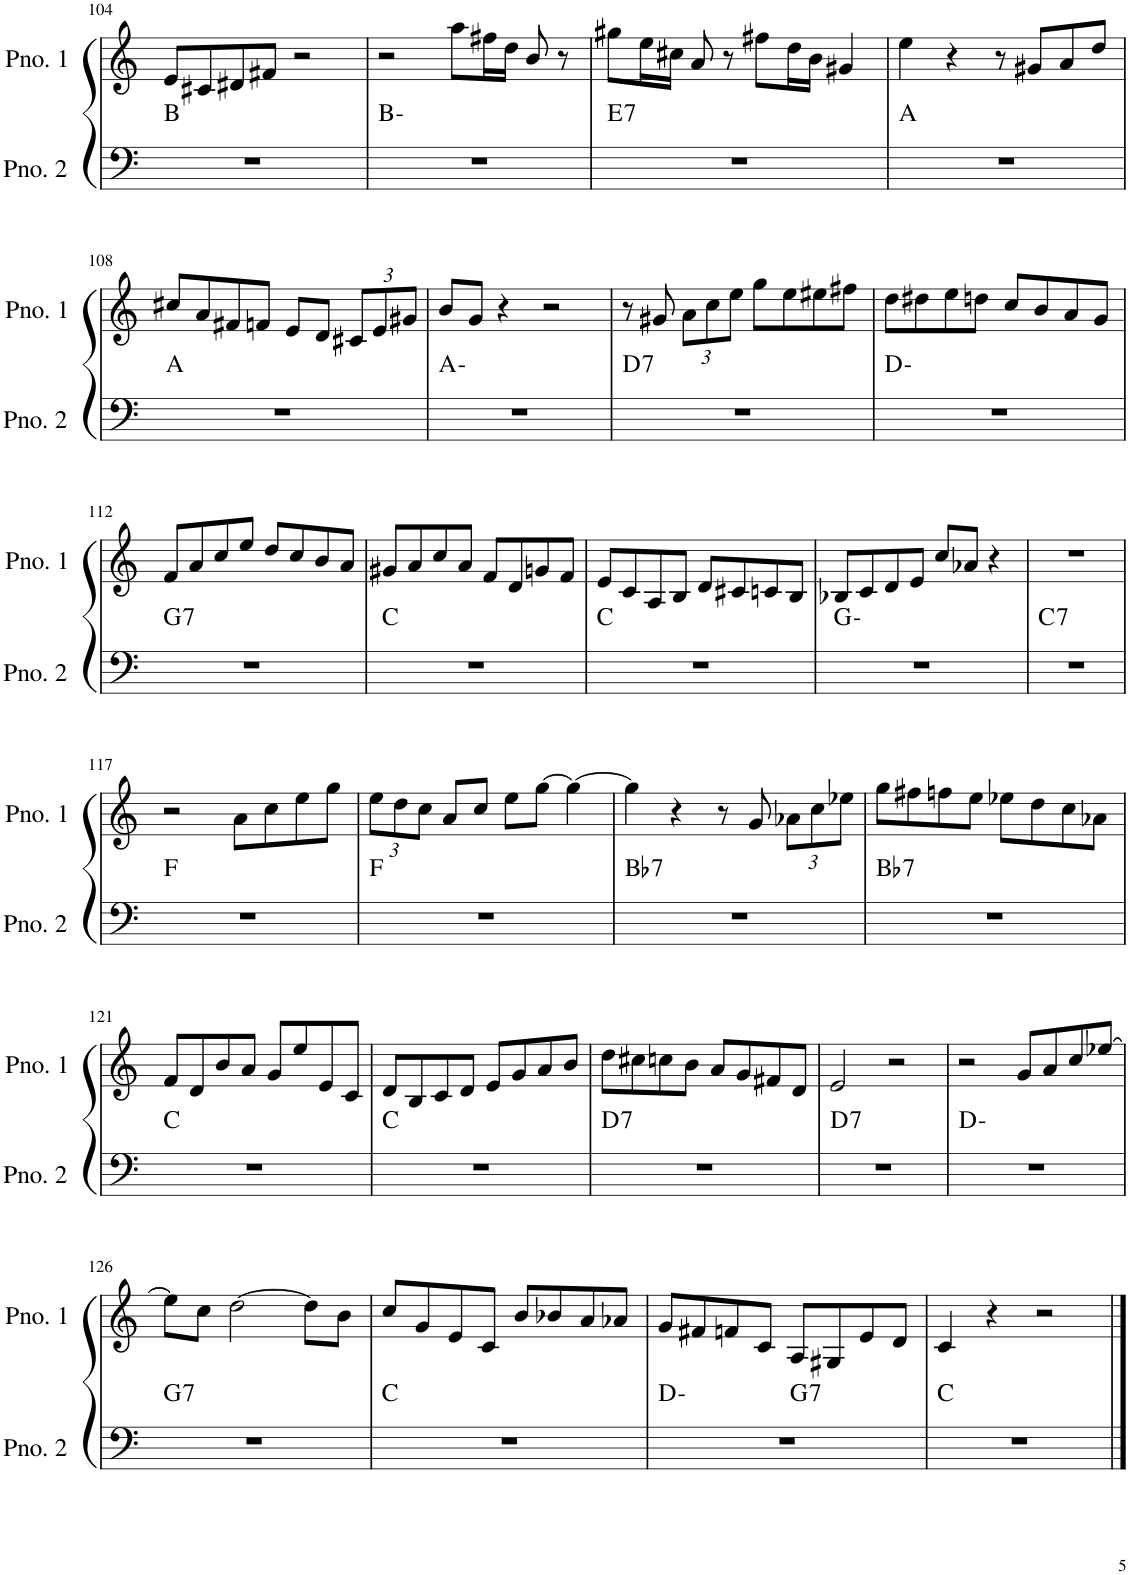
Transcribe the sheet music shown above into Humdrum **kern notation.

**kern	**harte	**kern
*part2	*part2	*part1
*staff2	*	*staff1
*I"ピアノ 2	*	*I"ピアノ 1
!!LO:PB:g=z
*clefF4	*	*clefG2
*k[]	*	*k[]
*M4/4	*	*M4/4
=104	=104	=104
1r	B:maj	8e/L
.	.	8c#X/
.	.	8d#X/
.	.	8f#X/J
.	.	2r
=105	=105	=105
1r	B:min	2r
.	.	8aa\L
.	.	16ff#X\L
.	.	16dd\JJ
.	.	8b/
.	.	8r
=106	=106	=106
!	!LO:H:kt=7	!
1r	E:7	8gg#X\L
.	.	16ee\L
.	.	16cc#X\JJ
.	.	8a/
.	.	8r
.	.	8ff#X\L
.	.	16dd\L
.	.	16b\JJ
.	.	4g#X/
=107	=107	=107
1r	A:maj	4ee\
.	.	4r
.	.	8r
.	.	8g#X/L
.	.	8a/
.	.	8dd/J
!!LO:LB:g=z
=108	=108	=108
1r	A:maj	8cc#X/L
.	.	8a/
.	.	8f#X/
.	.	8fn/J
.	.	8e/L
.	.	8d/J
*	*	*Xbrackettup
.	.	12c#X/L
.	.	12e/
.	.	12g#X/J
=109	=109	=109
1r	A:min	8b/L
.	.	8g/J
.	.	4r
.	.	2r
=110	=110	=110
!	!LO:H:kt=7	!
1r	D:7	8r
.	.	8g#X/
.	.	12a\L
.	.	12cc\
.	.	12ee\J
.	.	8gg\L
.	.	8ee\
.	.	8ee#X\
.	.	8ff#X\J
=111	=111	=111
1r	D:min	8dd\L
.	.	8dd#X\
.	.	8ee\
.	.	8ddn\J
.	.	8cc/L
.	.	8b/
.	.	8a/
.	.	8g/J
!!LO:LB:g=z
=112	=112	=112
!	!LO:H:kt=7	!
1r	G:7	8f/L
.	.	8a/
.	.	8cc/
.	.	8ee/J
.	.	8dd/L
.	.	8cc/
.	.	8b/
.	.	8a/J
=113	=113	=113
1r	C:maj	8g#X/L
.	.	8a/
.	.	8cc/
.	.	8a/J
.	.	8f/L
.	.	8d/
.	.	8gn/
.	.	8f/J
=114	=114	=114
1r	C:maj	8e/L
.	.	8c/
.	.	8A/
.	.	8B/J
.	.	8d/L
.	.	8c#X/
.	.	8cn/
.	.	8B/J
=115	=115	=115
1r	G:min	8B-X/L
.	.	8c/
.	.	8d/
.	.	8e/J
.	.	8cc/L
.	.	8a-X/J
.	.	4r
=116	=116	=116
!	!LO:H:kt=7	!
1r	C:7	1r
!!LO:LB:g=z
=117	=117	=117
1r	F:maj	2r
.	.	8a\L
.	.	8cc\
.	.	8ee\
.	.	8gg\J
=118	=118	=118
1r	F:maj	12ee\L
.	.	12dd\
.	.	12cc\J
.	.	8a/L
.	.	8cc/J
.	.	8ee\L
.	.	[8gg\J
.	.	4gg\_
=119	=119	=119
!	!LO:H:kt=7	!
1r	Bb:7	4gg\]
.	.	4r
.	.	8r
.	.	8g/
.	.	12a-X\L
.	.	12cc\
.	.	12ee-X\J
=120	=120	=120
!	!LO:H:kt=7	!
1r	Bb:7	8gg\L
.	.	8ff#X\
.	.	8ffn\
.	.	8ee\J
.	.	8ee-X\L
.	.	8dd\
.	.	8cc\
.	.	8a-X\J
!!LO:LB:g=z
=121	=121	=121
1r	C:maj	8f/L
.	.	8d/
.	.	8b/
.	.	8a/J
.	.	8g/L
.	.	8ee/
.	.	8e/
.	.	8c/J
=122	=122	=122
1r	C:maj	8d/L
.	.	8B/
.	.	8c/
.	.	8d/J
.	.	8e/L
.	.	8g/
.	.	8a/
.	.	8b/J
=123	=123	=123
!	!LO:H:kt=7	!
1r	D:7	8dd\L
.	.	8cc#X\
.	.	8ccn\
.	.	8b\J
.	.	8a/L
.	.	8g/
.	.	8f#X/
.	.	8d/J
=124	=124	=124
!	!LO:H:kt=7	!
1r	D:7	2e/
.	.	2r
=125	=125	=125
1r	D:min	2r
.	.	8g/L
.	.	8a/
.	.	8cc/
.	.	[8ee-X/J
!!LO:LB:g=z
=126	=126	=126
!	!LO:H:kt=7	!
1r	G:7	8ee-\L]
.	.	8cc\J
.	.	[2dd\
.	.	8dd\L]
.	.	8b\J
=127	=127	=127
1r	C:maj	8cc/L
.	.	8g/
.	.	8e/
.	.	8c/J
.	.	8b/L
.	.	8b-X/
.	.	8a/
.	.	8a-X/J
=128	=128	=128
*^	*	*
1r	2ryy	D:min	8g/L
.	.	.	8f#X/
.	.	.	8fn/
.	.	.	8c/J
!	!	!LO:H:kt=7	!
.	2ryy	G:7	8A/L
.	.	.	8G#X/
.	.	.	8e/
.	.	.	8d/J
*v	*v	*	*
=129	=129	=129
1r	C:maj	4c/
.	.	4r
.	.	2r
==	==	==
*-	*-	*-
